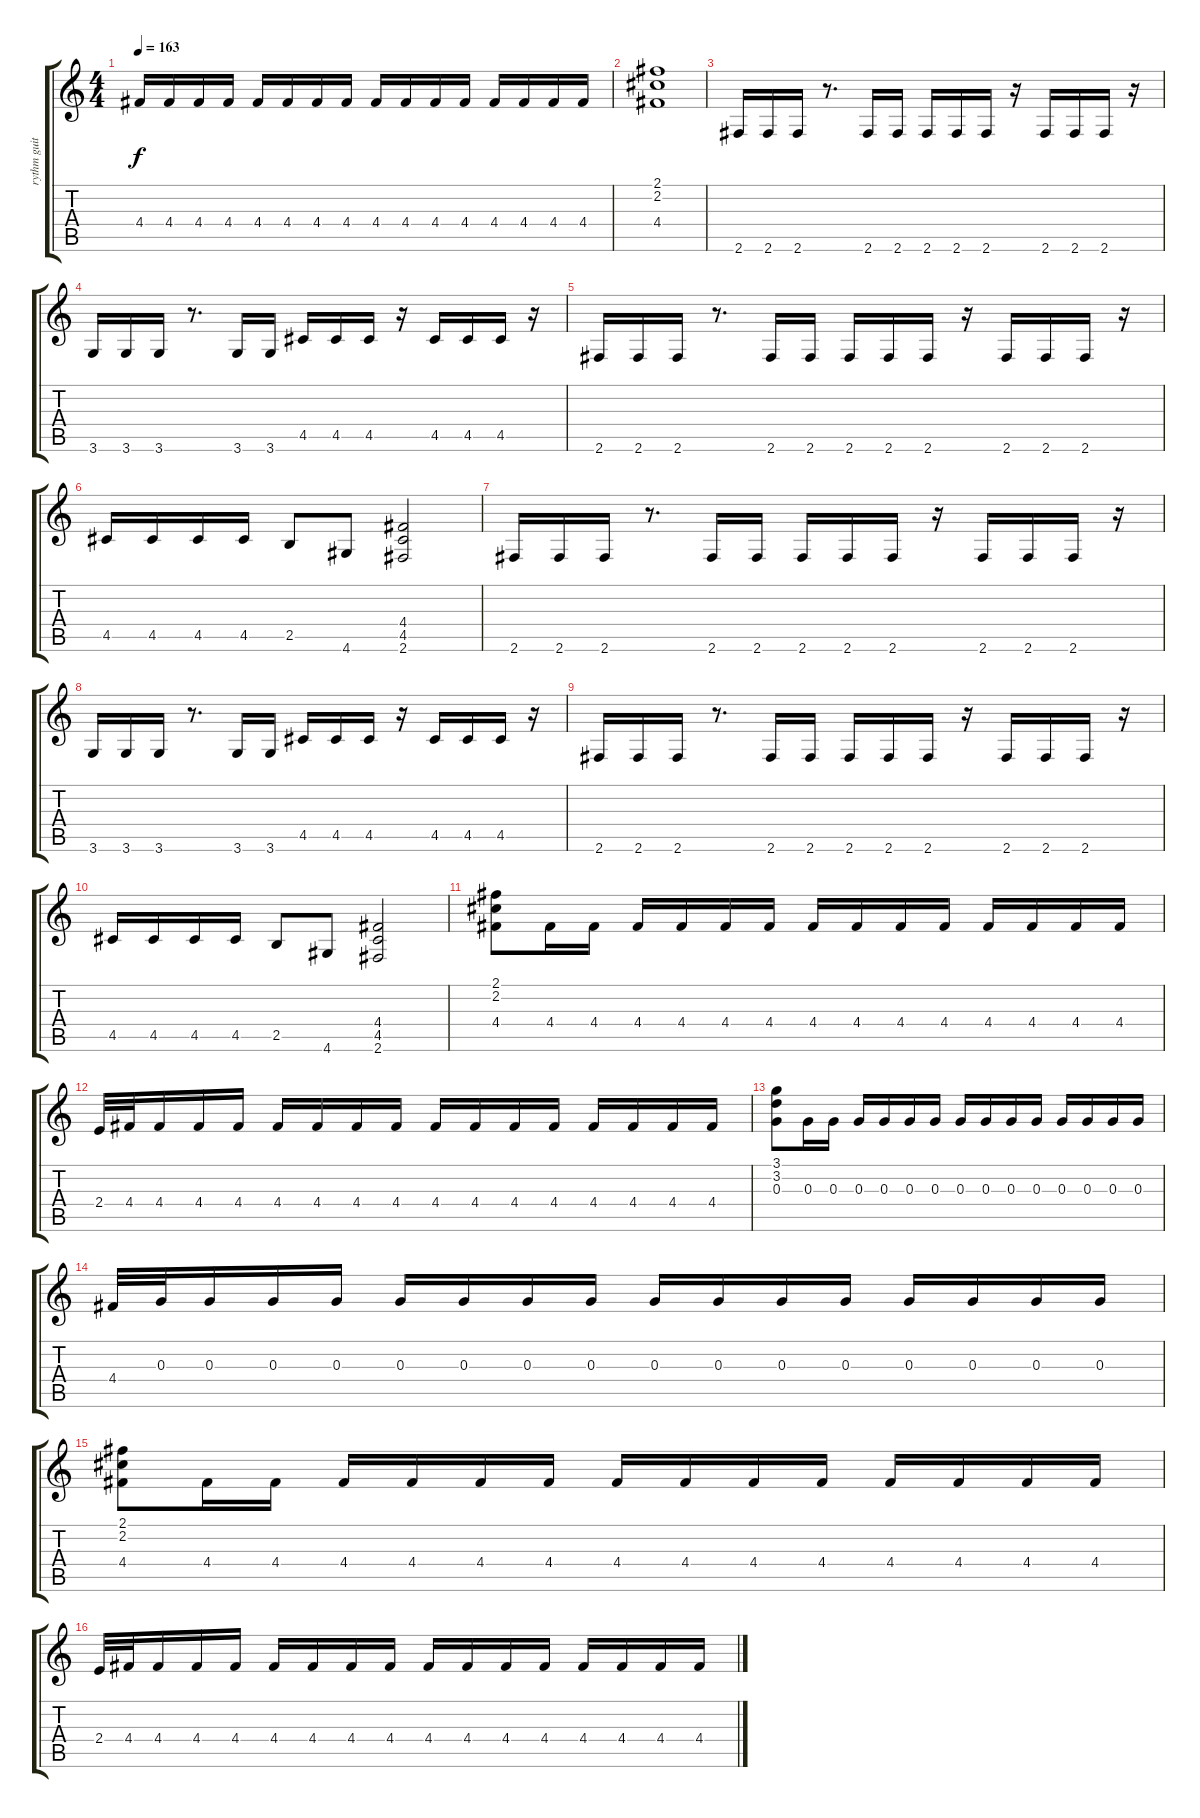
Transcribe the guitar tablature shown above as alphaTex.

\track ("rythm guitar" "rythm guit") {instrument distortionguitar}
\staff {score tabs}
\tuning (E4 B3 G3 D3 A2 E2) {hide}
\ts (4 4)
\tempo 163
\clef g2
\ks c
4.4.16{dy f} 4.4.16 4.4.16 4.4.16 4.4.16 4.4.16 4.4.16 4.4.16 4.4.16 4.4.16 4.4.16 4.4.16 4.4.16 4.4.16 4.4.16 4.4.16 |
(2.1 2.2 4.4).1 |
2.6.16 2.6.16 2.6.16 r.8{d} 2.6.16 2.6.16 2.6.16 2.6.16 2.6.16 r.16 2.6.16 2.6.16 2.6.16 r.16 |
3.6.16 3.6.16 3.6.16 r.8{d} 3.6.16 3.6.16 4.5.16 4.5.16 4.5.16 r.16 4.5.16 4.5.16 4.5.16 r.16 |
2.6.16 2.6.16 2.6.16 r.8{d} 2.6.16 2.6.16 2.6.16 2.6.16 2.6.16 r.16 2.6.16 2.6.16 2.6.16 r.16 |
4.5.16 4.5.16 4.5.16 4.5.16 2.5.8 4.6.8 (4.4 4.5 2.6).2 |
2.6.16 2.6.16 2.6.16 r.8{d} 2.6.16 2.6.16 2.6.16 2.6.16 2.6.16 r.16 2.6.16 2.6.16 2.6.16 r.16 |
3.6.16 3.6.16 3.6.16 r.8{d} 3.6.16 3.6.16 4.5.16 4.5.16 4.5.16 r.16 4.5.16 4.5.16 4.5.16 r.16 |
2.6.16 2.6.16 2.6.16 r.8{d} 2.6.16 2.6.16 2.6.16 2.6.16 2.6.16 r.16 2.6.16 2.6.16 2.6.16 r.16 |
4.5.16 4.5.16 4.5.16 4.5.16 2.5.8 4.6.8 (4.4 4.5 2.6).2 |
(2.1 2.2 4.4).8 4.4.16 4.4.16 4.4.16 4.4.16 4.4.16 4.4.16 4.4.16 4.4.16 4.4.16 4.4.16 4.4.16 4.4.16 4.4.16 4.4.16 |
2.4.32 4.4.32 4.4.16 4.4.16 4.4.16 4.4.16 4.4.16 4.4.16 4.4.16 4.4.16 4.4.16 4.4.16 4.4.16 4.4.16 4.4.16 4.4.16 4.4.16 |
(3.1 3.2 0.3).8 0.3.16 0.3.16 0.3.16 0.3.16 0.3.16 0.3.16 0.3.16 0.3.16 0.3.16 0.3.16 0.3.16 0.3.16 0.3.16 0.3.16 |
4.4.32 0.3.32 0.3.16 0.3.16 0.3.16 0.3.16 0.3.16 0.3.16 0.3.16 0.3.16 0.3.16 0.3.16 0.3.16 0.3.16 0.3.16 0.3.16 0.3.16 |
(2.1 2.2 4.4).8 4.4.16 4.4.16 4.4.16 4.4.16 4.4.16 4.4.16 4.4.16 4.4.16 4.4.16 4.4.16 4.4.16 4.4.16 4.4.16 4.4.16 |
2.4.32 4.4.32 4.4.16 4.4.16 4.4.16 4.4.16 4.4.16 4.4.16 4.4.16 4.4.16 4.4.16 4.4.16 4.4.16 4.4.16 4.4.16 4.4.16 4.4.16
